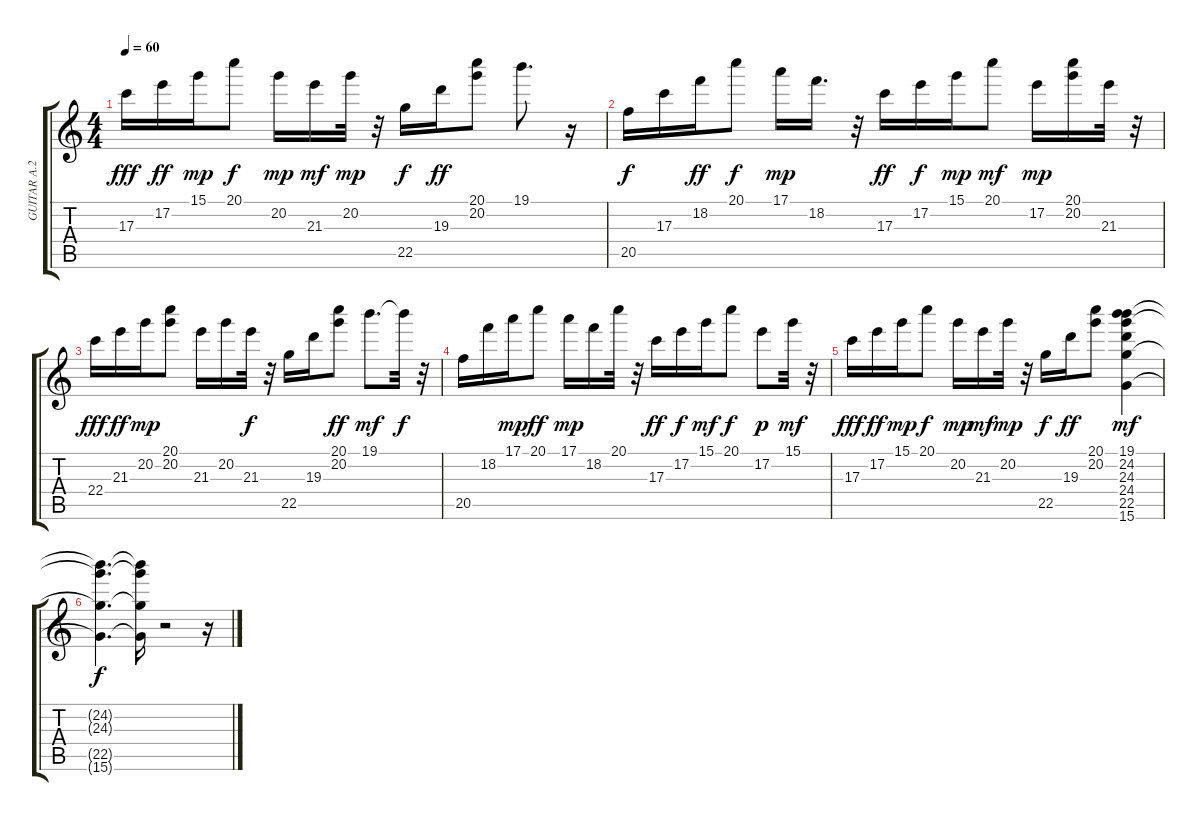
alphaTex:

\track ("GUITAR A.2          " "GUITAR A.2") {instrument acousticguitarsteel}
\staff {score tabs}
\tuning (E4 B3 G3 D3 A2 E2) {hide}
\ts (4 4)
\tempo 60
\clef g2
\ks c
17.3.16{dy fff} 17.2.16{dy ff} 15.1.16{dy mp} 20.1.8{dy f} 20.2.16{dy mp} 21.3.16{dy mf} 20.2.32{dy mp} r.32 22.5.16{dy f} 19.3.16{dy ff} (20.1 20.2).8 19.1.8{d} r.16 |
20.5.16{dy f} 17.3.16 18.2.16{dy ff} 20.1.8{dy f} 17.1.16{dy mp} 18.2.16{d} r.32 17.3.16{dy ff} 17.2.16{dy f} 15.1.16{dy mp} 20.1.8{dy mf} 17.2.16{dy mp} (20.1 20.2).16 21.3.32 r.32 |
22.4.16{dy fff} 21.3.16{dy ff} 20.2.16{dy mp} (20.1 20.2).8 21.3.16 20.2.16 21.3.32{dy f} r.32 22.5.16 19.3.16 (20.1 20.2).8{dy ff} 19.1.8{d dy mf} 19.1{t}.32{dy f} r.32 |
20.5.16 18.2.16 17.1.16{dy mp} 20.1.8{dy ff} 17.1.16{dy mp} 18.2.16 20.1.32 r.32 17.3.16{dy ff} 17.2.16{dy f} 15.1.16{dy mf} 20.1.8{dy f} 17.2.8{dy p} 15.1.32{dy mf} r.32 |
17.3.16{dy fff} 17.2.16{dy ff} 15.1.16{dy mp} 20.1.8{dy f} 20.2.16{dy mp} 21.3.16{dy mf} 20.2.32{dy mp} r.32 22.5.16{dy f} 19.3.16{dy ff} (20.1 20.2).8 (19.1 24.2 24.3 24.4 22.5 15.6).4{dy mf} |
(24.2{t} 24.3{t} 22.5{t} 15.6{t}).4{d dy f} (24.2{t} 24.3{t} 22.5{t} 15.6{t}).16 r.2 r.16
